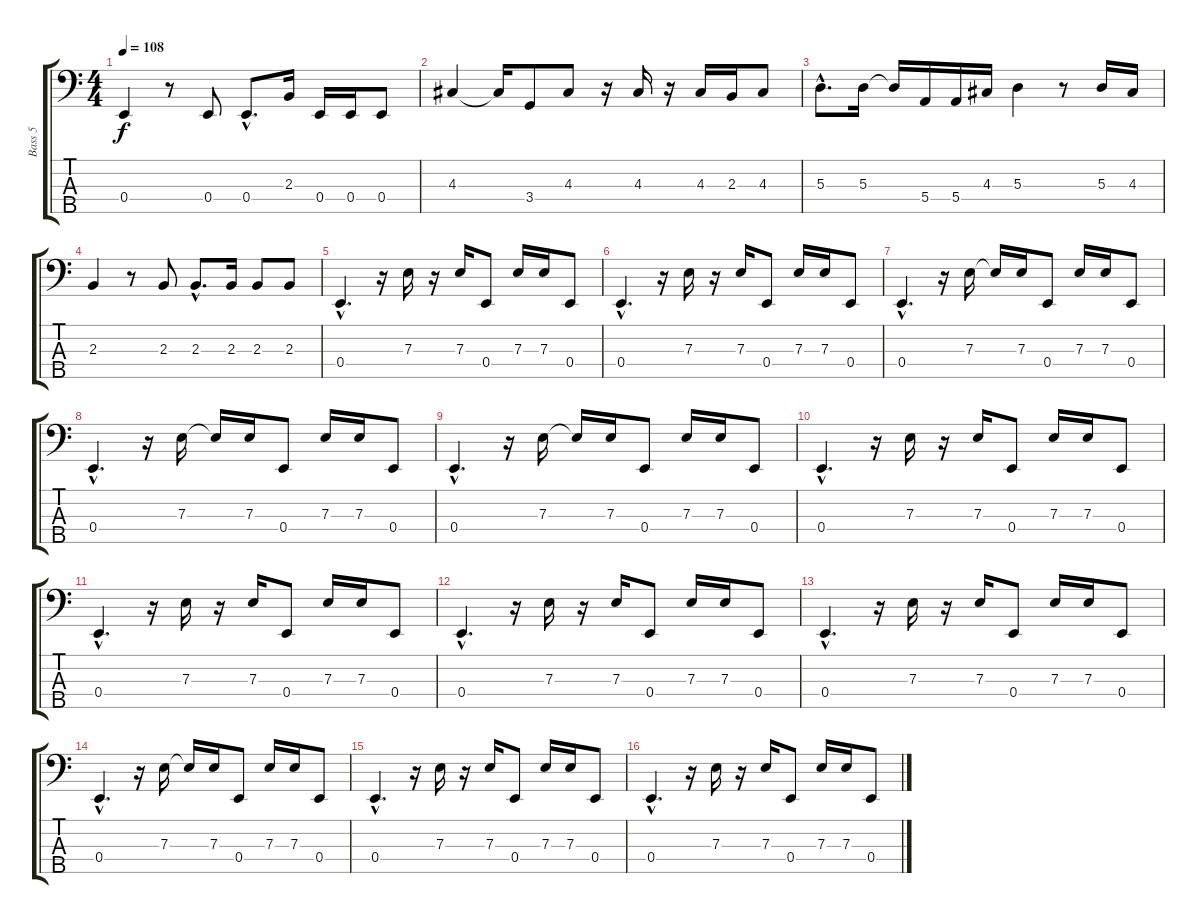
\track ("Bass 5" "Bass 5") {instrument electricbassfinger}
\staff {score tabs}
\tuning (G2 D2 A1 E1 B0) {hide}
\ts (4 4)
\tempo 108
\clef f4
\ks c
0.4.4{dy f} r.8 0.4.8 0.4{hac}.8{d} 2.3.16 0.4.16 0.4.16 0.4.8 |
4.3.4 4.3{t}.16 3.4.8 4.3.8 r.16 4.3.16 r.16 4.3.16 2.3.16 4.3.8 |
5.3{hac}.8{d} 5.3.16 5.3{t}.16 5.4.16 5.4.16 4.3.16 5.3.4 r.8 5.3.16 4.3.16 |
2.3.4 r.8 2.3.8 2.3{hac}.8{d} 2.3.16 2.3.8 2.3.8 |
0.4{hac}.4{d} r.16 7.3.16 r.16 7.3.16 0.4.8 7.3.16 7.3.16 0.4.8 |
0.4{hac}.4{d} r.16 7.3.16 r.16 7.3.16 0.4.8 7.3.16 7.3.16 0.4.8 |
0.4{hac}.4{d} r.16 7.3.16 7.3{t}.16 7.3.16 0.4.8 7.3.16 7.3.16 0.4.8 |
0.4{hac}.4{d} r.16 7.3.16 7.3{t}.16 7.3.16 0.4.8 7.3.16 7.3.16 0.4.8 |
0.4{hac}.4{d} r.16 7.3.16 7.3{t}.16 7.3.16 0.4.8 7.3.16 7.3.16 0.4.8 |
0.4{hac}.4{d} r.16 7.3.16 r.16 7.3.16 0.4.8 7.3.16 7.3.16 0.4.8 |
0.4{hac}.4{d} r.16 7.3.16 r.16 7.3.16 0.4.8 7.3.16 7.3.16 0.4.8 |
0.4{hac}.4{d} r.16 7.3.16 r.16 7.3.16 0.4.8 7.3.16 7.3.16 0.4.8 |
0.4{hac}.4{d} r.16 7.3.16 r.16 7.3.16 0.4.8 7.3.16 7.3.16 0.4.8 |
0.4{hac}.4{d} r.16 7.3.16 7.3{t}.16 7.3.16 0.4.8 7.3.16 7.3.16 0.4.8 |
0.4{hac}.4{d} r.16 7.3.16 r.16 7.3.16 0.4.8 7.3.16 7.3.16 0.4.8 |
0.4{hac}.4{d} r.16 7.3.16 r.16 7.3.16 0.4.8 7.3.16 7.3.16 0.4.8
